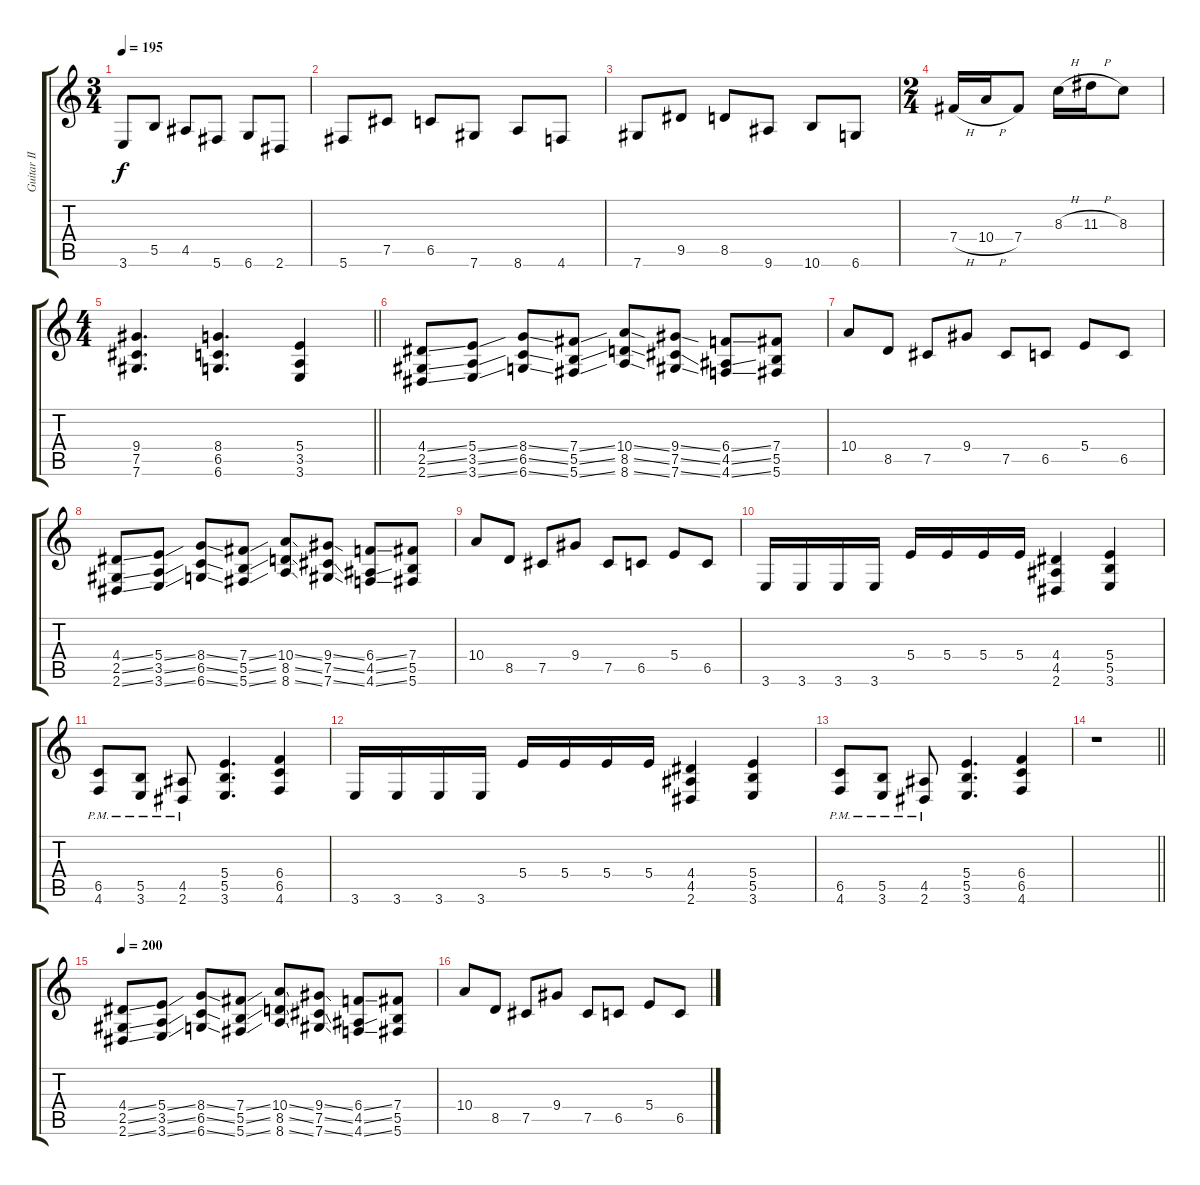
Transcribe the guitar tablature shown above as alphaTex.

\track ("Guitar II" "Guitar II") {instrument distortionguitar}
\staff {score tabs}
\tuning (Db4 Ab3 E3 B2 Gb2 Db2) {hide}
\ts (3 4)
\tempo 195
\clef g2
\ks c
3.6.8{dy f} 5.5.8 4.5.8 5.6.8 6.6.8 2.6.8 |
5.6.8 7.5.8 6.5.8 7.6.8 8.6.8 4.6.8 |
7.6.8 9.5.8 8.5.8 9.6.8 10.6.8 6.6.8 |
\ts (2 4)
7.4{h}.16 10.4{h}.16 7.4.8 8.3{h}.16 11.3{h}.16 8.3.8 |
\ts (4 4)
\barLineRight lightlight
(9.4 7.5 7.6).4{d} (8.4 6.5 6.6).4{d} (5.4 3.5 3.6).4 |
(4.4{ss} 2.5{ss} 2.6{ss}).8 (5.4{ss} 3.5{ss} 3.6{ss}).8 (8.4{ss} 6.5{ss} 6.6{ss}).8 (7.4{ss} 5.5{ss} 5.6{ss}).8 (10.4{ss} 8.5{ss} 8.6{ss}).8 (9.4{ss} 7.5{ss} 7.6{ss}).8 (6.4{ss} 4.5{ss} 4.6{ss}).8 (7.4 5.5 5.6).8 |
10.4.8 8.5.8 7.5.8 9.4.8 7.5.8 6.5.8 5.4.8 6.5.8 |
(4.4{ss} 2.5{ss} 2.6{ss}).8 (5.4{ss} 3.5{ss} 3.6{ss}).8 (8.4{ss} 6.5{ss} 6.6{ss}).8 (7.4{ss} 5.5{ss} 5.6{ss}).8 (10.4{ss} 8.5{ss} 8.6{ss}).8 (9.4{ss} 7.5{ss} 7.6{ss}).8 (6.4{ss} 4.5{ss} 4.6{ss}).8 (7.4 5.5 5.6).8 |
10.4.8 8.5.8 7.5.8 9.4.8 7.5.8 6.5.8 5.4.8 6.5.8 |
3.6.16 3.6.16 3.6.16 3.6.16 5.4.16 5.4.16 5.4.16 5.4.16 (4.4 4.5 2.6).4 (5.4 5.5 3.6).4 |
(6.5{pm} 4.6{pm}).8 (5.5{pm} 3.6{pm}).8 (4.5{pm} 2.6{pm}).8 (5.4 5.5 3.6).4{d} (6.4 6.5 4.6).4 |
3.6.16 3.6.16 3.6.16 3.6.16 5.4.16 5.4.16 5.4.16 5.4.16 (4.4 4.5 2.6).4 (5.4 5.5 3.6).4 |
(6.5{pm} 4.6{pm}).8 (5.5{pm} 3.6{pm}).8 (4.5{pm} 2.6{pm}).8 (5.4 5.5 3.6).4{d} (6.4 6.5 4.6).4 |
\barLineRight lightlight
r.1 |
\tempo 200
(4.4{ss} 2.5{ss} 2.6{ss}).8 (5.4{ss} 3.5{ss} 3.6{ss}).8 (8.4{ss} 6.5{ss} 6.6{ss}).8 (7.4{ss} 5.5{ss} 5.6{ss}).8 (10.4{ss} 8.5{ss} 8.6{ss}).8 (9.4{ss} 7.5{ss} 7.6{ss}).8 (6.4{ss} 4.5{ss} 4.6{ss}).8 (7.4 5.5 5.6).8 |
10.4.8 8.5.8 7.5.8 9.4.8 7.5.8 6.5.8 5.4.8 6.5.8
